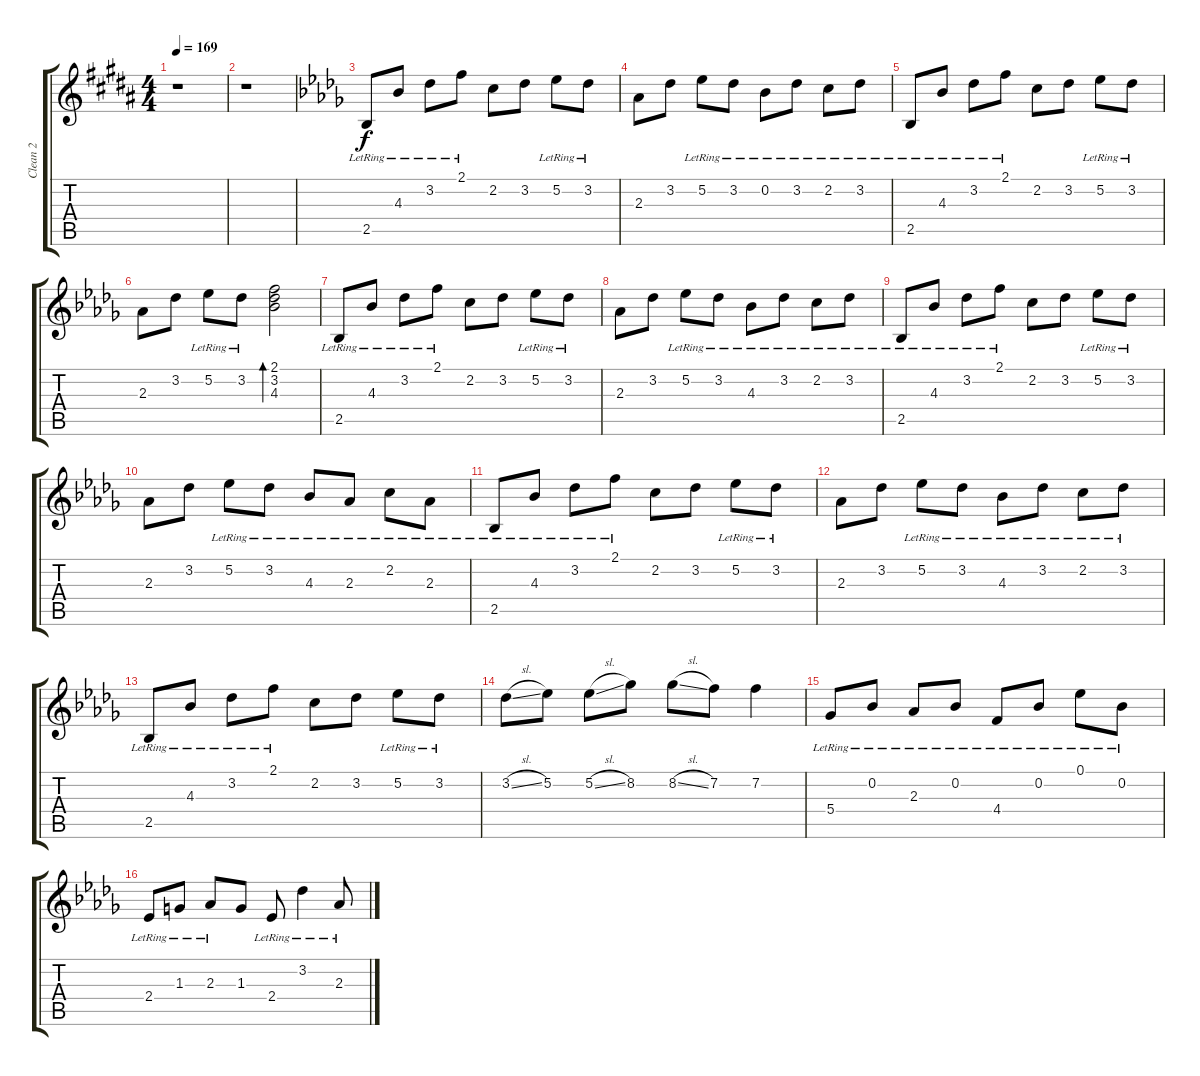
\track ("Clean 2" "Clean 2") {instrument acousticguitarsteel}
\staff {score tabs}
\tuning (Eb4 Bb3 Gb3 Db3 Ab2 Eb2) {hide}
\ts (4 4)
\tempo 169
\clef g2
\ks b
r.1{dy f} |
r.1 |
\ks db
2.5{lr}.8 4.3{lr}.8 3.2{lr}.8 2.1{lr}.8 2.2.8 3.2.8 5.2{lr}.8 3.2{lr}.8 |
2.3.8 3.2.8 5.2{lr}.8 3.2{lr}.8 0.2{lr}.8 3.2{lr}.8 2.2{lr}.8 3.2{lr}.8 |
2.5{lr}.8 4.3{lr}.8 3.2{lr}.8 2.1{lr}.8 2.2.8 3.2.8 5.2{lr}.8 3.2{lr}.8 |
2.3.8 3.2.8 5.2{lr}.8 3.2{lr}.8 (2.1 3.2 4.3).2{bd 480} |
2.5{lr}.8 4.3{lr}.8 3.2{lr}.8 2.1{lr}.8 2.2.8 3.2.8 5.2{lr}.8 3.2{lr}.8 |
2.3.8 3.2.8 5.2{lr}.8 3.2{lr}.8 4.3{lr}.8 3.2{lr}.8 2.2{lr}.8 3.2{lr}.8 |
2.5{lr}.8 4.3{lr}.8 3.2{lr}.8 2.1{lr}.8 2.2.8 3.2.8 5.2{lr}.8 3.2{lr}.8 |
2.3.8 3.2.8 5.2{lr}.8 3.2{lr}.8 4.3{lr}.8 2.3{lr}.8 2.2{lr}.8 2.3{lr}.8 |
2.5{lr}.8 4.3{lr}.8 3.2{lr}.8 2.1{lr}.8 2.2.8 3.2.8 5.2{lr}.8 3.2{lr}.8 |
2.3.8 3.2.8 5.2{lr}.8 3.2{lr}.8 4.3{lr}.8 3.2{lr}.8 2.2{lr}.8 3.2{lr}.8 |
2.5{lr}.8 4.3{lr}.8 3.2{lr}.8 2.1{lr}.8 2.2.8 3.2.8 5.2{lr}.8 3.2{lr}.8 |
3.2{sl}.8 5.2.8 5.2{sl}.8 8.2.8 8.2{sl}.8 7.2.8 7.2.4 |
5.4{lr}.8 0.2{lr}.8 2.3{lr}.8 0.2{lr}.8 4.4{lr}.8 0.2{lr}.8 0.1{lr}.8 0.2{lr}.8 |
2.4{lr}.8 1.3{lr}.8 2.3{lr}.8 1.3.8 2.4{lr}.8 3.2{lr}.4 2.3{lr}.8
